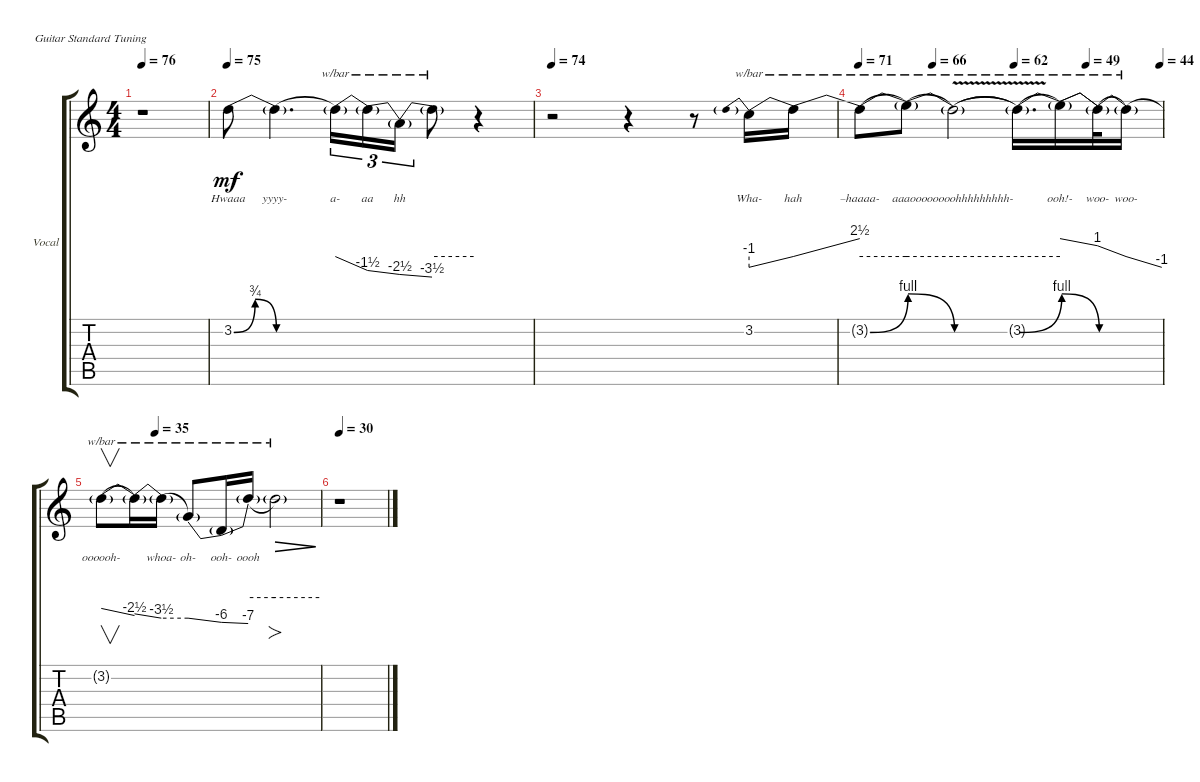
\defaultSystemsLayout 4
\bracketExtendMode groupsimilarinstruments
\firstSystemTrackNameOrientation horizontal
\otherSystemsTrackNameOrientation horizontal
\track ("Vocal" "Vocal") {instrument electricguitarclean}
\staff {score tabs}
\tuning (E4 B3 G3 D3 A2 E2)
\ts (4 4)
\tempo 76
\clef g2
\ks aminor
r.1{dy mf} |
\tempo 75
3.2{be (bendrelease 6 0 27 3 35.4 3 57 0)}.8{lyrics (0 "Hwaaa") lyrics (1 "") lyrics (2 "") lyrics (3 "") lyrics (4 "")} 3.2{be (hold 0 0 60 0) t}.4{d lyrics (0 "yyyy-") lyrics (1 "") lyrics (2 "") lyrics (3 "") lyrics (4 "")} 3.2{t}.16{tu (3 2) tbe (dive default 47.4 0 60 -6) lyrics (0 "a-") lyrics (1 "") lyrics (2 "") lyrics (3 "") lyrics (4 "")} 3.2{t}.16{tu (3 2) tbe (dive default 50.4 -6 58.8 -10) lyrics (0 "aa") lyrics (1 "") lyrics (2 "") lyrics (3 "") lyrics (4 "")} 3.2{t}.16{tu (3 2) tbe (dive default 48 -10 59.4 -14) lyrics (0 "hh") lyrics (1 "") lyrics (2 "") lyrics (3 "") lyrics (4 "")} 3.2{t}.8{tbe (hold default 0 0 60 0) lyrics (0 "") lyrics (1 "") lyrics (2 "") lyrics (3 "") lyrics (4 "")} r.4 |
\tempo 74
r.2 r.4 r.8 3.2.16{tbe (predivedive default 0 -4 23.4 0) lyrics (0 "Wha-") lyrics (1 "") lyrics (2 "") lyrics (3 "") lyrics (4 "")} 3.2{t}.16{tbe (dive default 0 0 25.8 10) lyrics (0 "hah") lyrics (1 "") lyrics (2 "") lyrics (3 "") lyrics (4 "")} |
\tempo 71
\tempo (66 0.24375)
\tempo (62 0.5125)
\tempo (49 0.75)
\tempo (44 0.99375)
3.2{be (bend 4.8 0 24.599999999999998 4) t}.8{tbe (hold default 0 0 60 0) lyrics (0 "–haaaa-") lyrics (1 "") lyrics (2 "") lyrics (3 "") lyrics (4 "")} 3.2{be (release 23.4 4 33 0) t}.8{tbe (hold default 0 0 60 0) lyrics (0 "") lyrics (1 "") lyrics (2 "") lyrics (3 "") lyrics (4 "")} 3.2{be (hold 0 0 60 0) v t}.2{tbe (hold default 0 0 60 0) lyrics (0 "aaaoooooooohhhhhhhhh-") lyrics (1 "") lyrics (2 "") lyrics (3 "") lyrics (4 "")} 3.2{be (bend 27.599999999999998 0 35.4 4) t}.16{d tbe (hold default 0 0 60 0) lyrics (0 "") lyrics (1 "") lyrics (2 "") lyrics (3 "") lyrics (4 "")} 3.2{be (release 0 4 4.8 0) t}.16{tbe (dive default 0 10 13.2 4) lyrics (0 "ooh!-") lyrics (1 "") lyrics (2 "") lyrics (3 "") lyrics (4 "")} 3.2{be (hold 0 0 60 0) t}.32{tbe (dive default 21.599999999999998 4 30.599999999999998 0) lyrics (0 "woo-") lyrics (1 "") lyrics (2 "") lyrics (3 "") lyrics (4 "")} 3.2{be (hold 0 0 60 0) t}.16{tbe (dive default 22.8 0 34.199999999999996 -4) lyrics (0 "woo-") lyrics (1 "") lyrics (2 "") lyrics (3 "") lyrics (4 "")} |
\tempo (35 0.25)
3.2{be (hold 0 0 60 0) t}.8{v tbe (dive default 31.799999999999997 -4 44.4 -10) lyrics (0 "oooooh-") lyrics (1 "") lyrics (2 "") lyrics (3 "") lyrics (4 "")} 3.2{t}.16{tbe (dive default 43.199999999999996 -8 56.4 -14) lyrics (0 "") lyrics (1 "") lyrics (2 "") lyrics (3 "") lyrics (4 "")} 3.2{t}.16{tbe (hold default 0 -14 60 -14) lyrics (0 "whoa-") lyrics (1 "") lyrics (2 "") lyrics (3 "") lyrics (4 "")} 3.2{t}.8{tbe (dive default 27.599999999999998 -14 37.199999999999996 -24) lyrics (0 "oh-") lyrics (1 "") lyrics (2 "") lyrics (3 "") lyrics (4 "")} 3.2{t}.16{tbe (dive default 0 -24 45 -28) lyrics (0 "ooh-") lyrics (1 "") lyrics (2 "") lyrics (3 "") lyrics (4 "")} 3.2{t}.16{tbe (hold default 0 0 60 0) lyrics (0 "oooh") lyrics (1 "") lyrics (2 "") lyrics (3 "") lyrics (4 "")} 3.2{t}.2{fo tbe (hold default 0 0 60 0) lyrics (0 "") lyrics (1 "") lyrics (2 "") lyrics (3 "") lyrics (4 "") dec} |
\tempo (30 0.0125)
r.1
